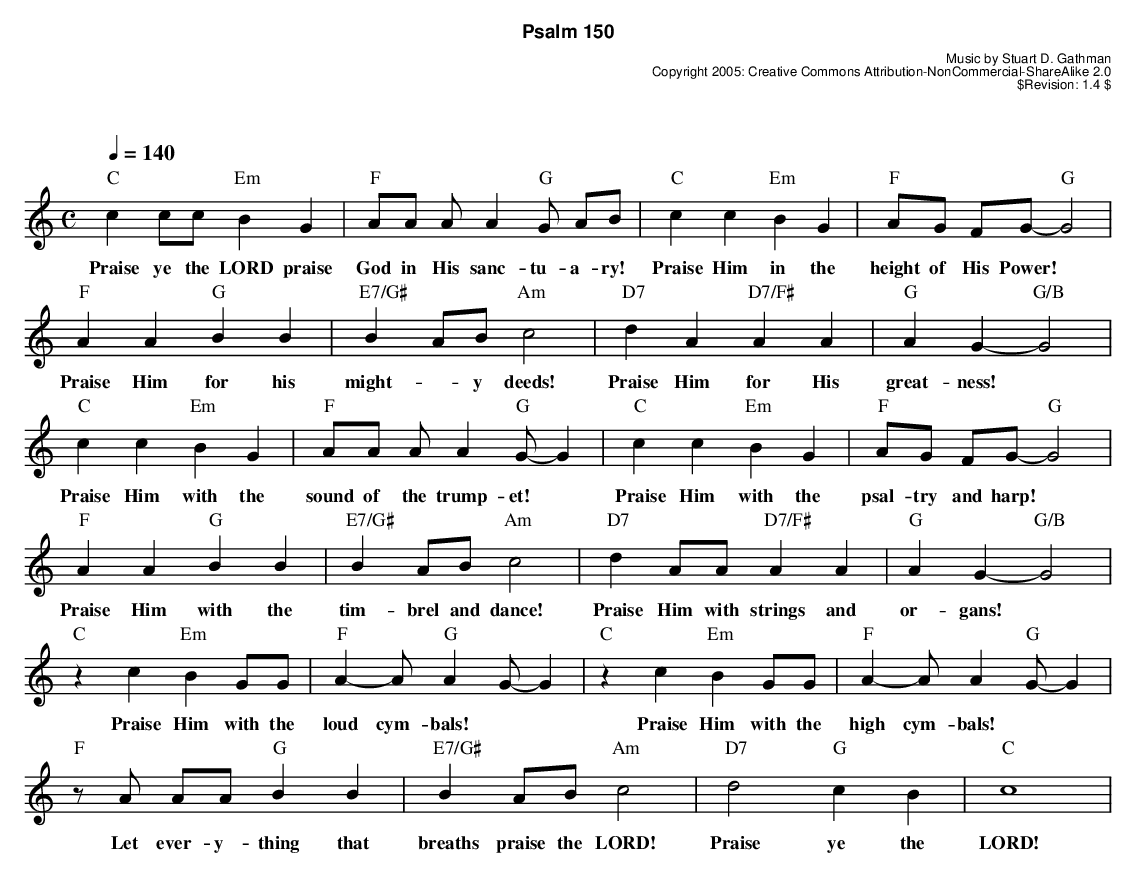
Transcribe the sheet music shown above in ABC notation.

X:1
T: Psalm 150
C: Music by Stuart D. Gathman
C: Copyright 2005: Creative Commons Attribution-NonCommercial-ShareAlike 2.0
C: $Revision: 1.4 $
M: C
L: 1/4
Q: 1/4=140
K: C
"C"c c/c/"Em" B G|"F" A/A/ A/ A"G"G/ A/B/|"C" c c "Em" B G|"F" A/G/ F/G/-"G"G2 |
w: Praise ye the LORD praise|God in His sanc-tu-a-ry!|Praise Him in the|height of His Power!|
"F" A A "G" B B | "E7/G#" B A/B/ "Am" c2 |"D7" d A "D7/F#" A A | "G" A G-"G/B"G2 |
w: Praise Him for  his | might-*y deeds! | Praise Him for His|great-ness! |
"C" c c "Em" B G | "F" A/A/ A/A"G" G/-G|"C" c c "Em" B G|"F" A/G/ F/G/-"G"G2 |
w: Praise Him with the|sound of the trump-et!|Praise Him with the|psal-try and harp!|
"F" A A "G" B B|"E7/G#" B A/B/ "Am" c2 |"D7" d A/A/ "D7/F#" A A|"G" A G-"G/B"G2 |
w: Praise Him with the|tim-brel and dance!|Praise Him with strings and|or-gans! |
"C"z c "Em" B G/G/|"F"A-A/ "G" A G/-G |"C"z c "Em" B G/G/|"F"A-A/ A"G" G/-G |
w: Praise Him with the | loud cym-bals!|Praise Him with the | high cym-bals!|
"F" z/A/ A/A/ "G" B B |"E7/G#" B A/B/ "Am" c2 |"D7" d2    "G" c B | "C" c4 |
w: Let ever-y-thing that|breaths praise the LORD!|Praise ye the | LORD! |
